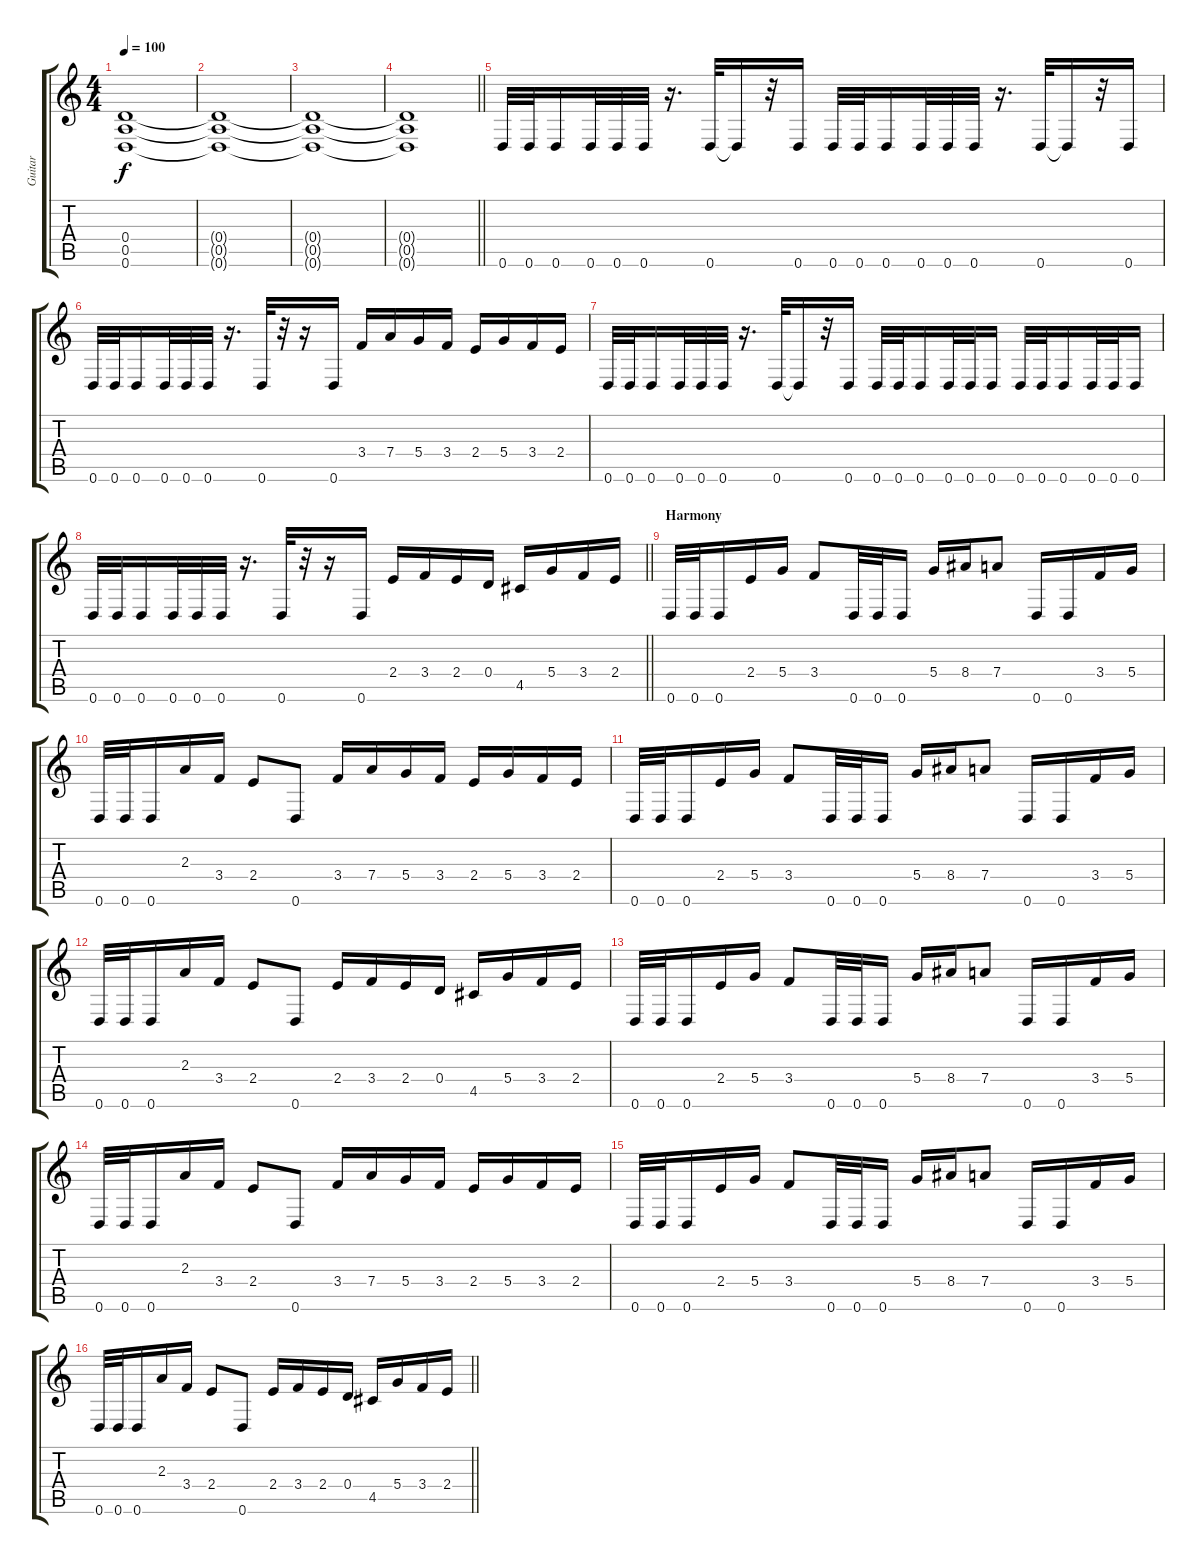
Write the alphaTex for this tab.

\track ("Guitar" "Guitar") {instrument distortionguitar}
\staff {score tabs}
\tuning (E4 B3 G3 D3 A2 D2) {hide}
\ts (4 4)
\tempo 100
\clef g2
\ks c
(0.4 0.5 0.6).1{dy f volume 4} |
(0.4{t} 0.5{t} 0.6{t}).1 |
(0.4{t} 0.5{t} 0.6{t}).1 |
\barLineRight lightlight
(0.4{t} 0.5{t} 0.6{t}).1 |
0.6.32 0.6.32 0.6.16 0.6.32 0.6.32 0.6.32 r.16{d} 0.6.32 0.6{t}.16 r.32 0.6.16 0.6.32 0.6.32 0.6.16 0.6.32 0.6.32 0.6.32 r.16{d} 0.6.32 0.6{t}.16 r.32 0.6.16 |
0.6.32 0.6.32 0.6.16 0.6.32 0.6.32 0.6.32 r.16{d} 0.6.32 r.32 r.16 0.6.16 3.4.16 7.4.16 5.4.16 3.4.16 2.4.16 5.4.16 3.4.16 2.4.16 |
0.6.32 0.6.32 0.6.16 0.6.32 0.6.32 0.6.32 r.16{d} 0.6.32 0.6{t}.16 r.32 0.6.16 0.6.32 0.6.32 0.6.16 0.6.32 0.6.32 0.6.16 0.6.32 0.6.32 0.6.16 0.6.32 0.6.32 0.6.16 |
\barLineRight lightlight
0.6.32 0.6.32 0.6.16 0.6.32 0.6.32 0.6.32 r.16{d} 0.6.32 r.32 r.16 0.6.16 2.4.16 3.4.16 2.4.16 0.4.16 4.5.16 5.4.16 3.4.16 2.4.16 |
\section ("" "Harmony")
0.6.32 0.6.32 0.6.16 2.4.16 5.4.16 3.4.8 0.6.32 0.6.32 0.6.16 5.4.16 8.4.16 7.4.8 0.6.16 0.6.16 3.4.16 5.4.16 |
0.6.32 0.6.32 0.6.16 2.3.16 3.4.16 2.4.8 0.6.8 3.4.16 7.4.16 5.4.16 3.4.16 2.4.16 5.4.16 3.4.16 2.4.16 |
0.6.32 0.6.32 0.6.16 2.4.16 5.4.16 3.4.8 0.6.32 0.6.32 0.6.16 5.4.16 8.4.16 7.4.8 0.6.16 0.6.16 3.4.16 5.4.16 |
0.6.32 0.6.32 0.6.16 2.3.16 3.4.16 2.4.8 0.6.8 2.4.16 3.4.16 2.4.16 0.4.16 4.5.16 5.4.16 3.4.16 2.4.16 |
0.6.32 0.6.32 0.6.16 2.4.16 5.4.16 3.4.8 0.6.32 0.6.32 0.6.16 5.4.16 8.4.16 7.4.8 0.6.16 0.6.16 3.4.16 5.4.16 |
0.6.32 0.6.32 0.6.16 2.3.16 3.4.16 2.4.8 0.6.8 3.4.16 7.4.16 5.4.16 3.4.16 2.4.16 5.4.16 3.4.16 2.4.16 |
0.6.32 0.6.32 0.6.16 2.4.16 5.4.16 3.4.8 0.6.32 0.6.32 0.6.16 5.4.16 8.4.16 7.4.8 0.6.16 0.6.16 3.4.16 5.4.16 |
\barLineRight lightlight
0.6.32 0.6.32 0.6.16 2.3.16 3.4.16 2.4.8 0.6.8 2.4.16 3.4.16 2.4.16 0.4.16 4.5.16 5.4.16 3.4.16 2.4.16
